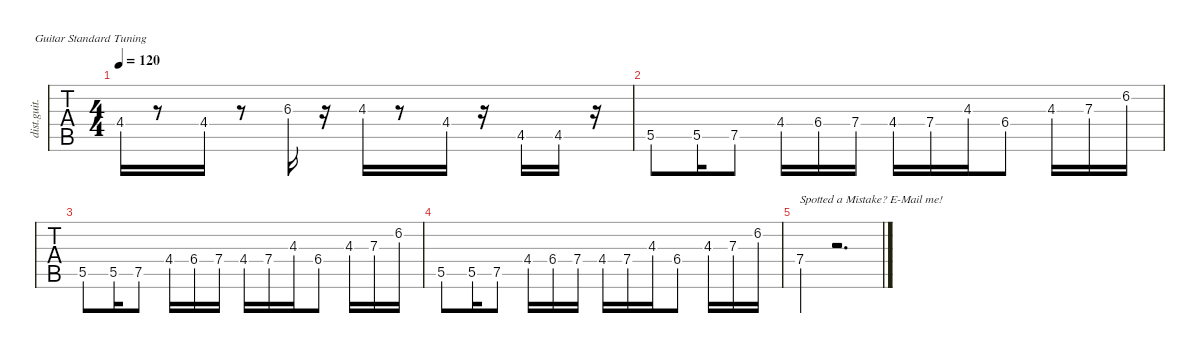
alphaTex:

\defaultSystemsLayout 4
\hideDynamics
\bracketExtendMode nobrackets
\track ("Lead Guitar 1" "dist.guit.") {instrument distortionguitar}
\staff {tabs}
\tuning (E4 B3 G3 D3 A2 E2)
\ts (4 4)
\tempo 120
\clef g2
\ks c
4.4{acc #}.16{dy f beam Up} r.8{beam Up} 4.4{acc #}.16{beam Up} r.8{beam Down} 6.3{acc #}.16{beam Down} r.16{beam Down} 4.3.16{beam Up} r.8{beam Up} 4.4{acc #}.16{beam Up} r.16{beam Down} 4.5{acc #}.16{beam Up} 4.5{acc #}.16{beam Up} r.16{beam Down} |
5.5.8{beam Up} 5.5.16{beam Up} 7.5.8{beam Up} 4.4{acc #}.16{beam Up} 6.4{acc #}.16{beam Up} 7.4.16{beam Up} 4.4{acc #}.16{beam Up} 7.4.16{beam Up} 4.3.16{beam Up} 6.4{acc #}.8{beam Up} 4.3.16{beam Down} 7.3.16{beam Down} 6.2.16{beam Down} |
5.5.8{beam Up} 5.5.16{beam Up} 7.5.8{beam Up} 4.4{acc #}.16{beam Up} 6.4{acc #}.16{beam Up} 7.4.16{beam Up} 4.4{acc #}.16{beam Up} 7.4.16{beam Up} 4.3.16{beam Up} 6.4{acc #}.8{beam Up} 4.3.16{beam Down} 7.3.16{beam Down} 6.2.16{beam Down} |
5.5.8{beam Up} 5.5.16{beam Up} 7.5.8{beam Up} 4.4{acc #}.16{beam Up} 6.4{acc #}.16{beam Up} 7.4.16{beam Up} 4.4{acc #}.16{beam Up} 7.4.16{beam Up} 4.3.16{beam Up} 6.4{acc #}.8{beam Up} 4.3.16{beam Down} 7.3.16{beam Down} 6.2.16{beam Down} |
7.4.4{txt "Spotted a Mistake? E-Mail me!" beam Up} r.2{d beam Down}
